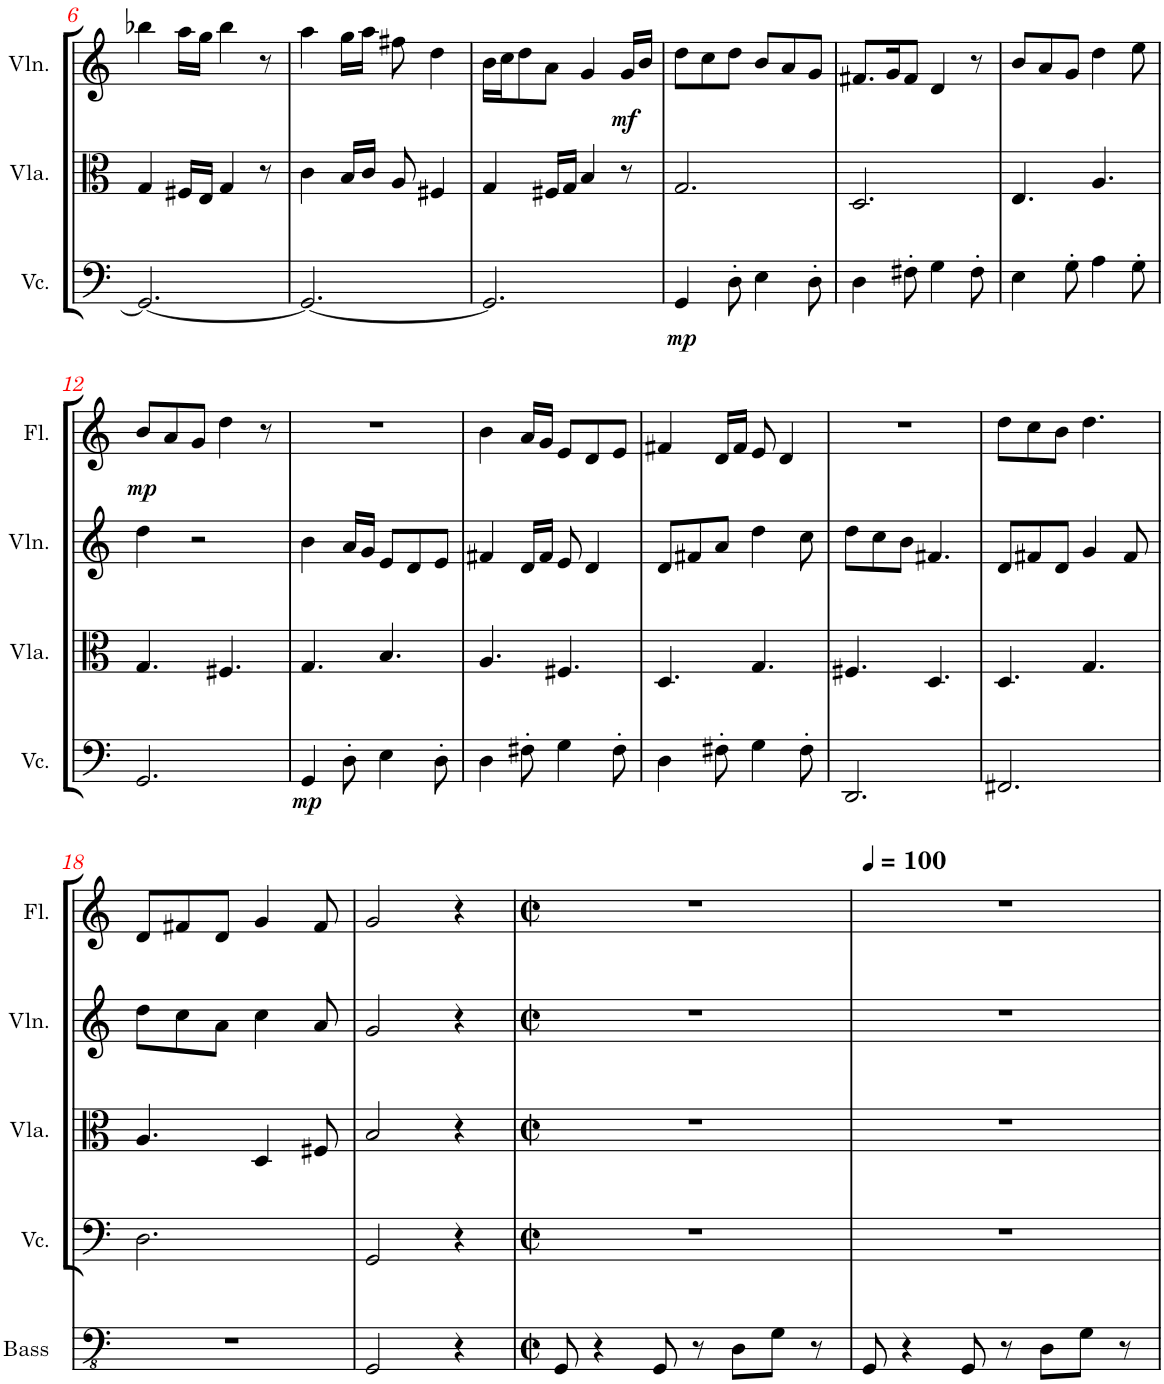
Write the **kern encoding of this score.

**kern	**kern	**dynam	**kern	**kern	**dynam	**kern	**dynam
*part5	*part4	*part4	*part3	*part2	*part2	*part1	*part1
*staff5	*staff4	*staff4	*staff3	*staff2	*staff2	*staff1	*staff1
*I"Acoustic Bass	*I"Violoncello	*	*I"Viola	*I"Violin	*	*I"Flute	*
*I'Bass	*I'Vc.	*	*I'Vla.	*I'Vln.	*	*I'Fl.	*
!!LO:PB:g=z
*clefFv4	*clefF4	*	*clefC3	*clefG2	*	*clefG2	*
*k[]	*k[]	*	*k[]	*k[]	*	*k[]	*
*M6/8	*M6/8	*	*M6/8	*M6/8	*	*M6/8	*
=6	=6	=6	=6	=6	=6	=6	=6
2.r	2.GG/_	.	4G/	4bb-X\	.	2.r	.
.	.	.	16F#X/LL	16aa\LL	.	.	.
.	.	.	16E/JJ	16gg\JJ	.	.	.
.	.	.	4G/	4bb-\	.	.	.
.	.	.	8r	8r	.	.	.
=7	=7	=7	=7	=7	=7	=7	=7
2.r	2.GG/_	.	4c\	4aa\	.	2.r	.
.	.	.	16B/LL	16gg\LL	.	.	.
.	.	.	16c/JJ	16aa\JJ	.	.	.
.	.	.	8A/	8ff#X\	.	.	.
.	.	.	4F#X/	4dd\	.	.	.
=8	=8	=8	=8	=8	=8	=8	=8
2.r	2.GG/]	.	4G/	16b\LL	.	2.r	.
.	.	.	.	16cc\J	.	.	.
.	.	.	.	8dd\	.	.	.
.	.	.	16F#X/LL	8a\J	.	.	.
.	.	.	16G/JJ	.	.	.	.
.	.	.	4B/	4g/	.	.	.
!	!	!	!	!	!LO:DY:b	!	!
.	.	.	8r	16g/LL	mf	.	.
.	.	.	.	16b/JJ	.	.	.
=9	=9	=9	=9	=9	=9	=9	=9
!	!	!LO:DY:b	!	!	!	!	!
2.r	4GG/	mp	2.G/	8dd\L	.	2.r	.
.	.	.	.	8cc\	.	.	.
.	8D'\	.	.	8dd\J	.	.	.
.	4E\	.	.	8b/L	.	.	.
.	.	.	.	8a/	.	.	.
.	8D'\	.	.	8g/J	.	.	.
=10	=10	=10	=10	=10	=10	=10	=10
2.r	4D\	.	2.D/	8.f#X/L	.	2.r	.
.	.	.	.	16g/K	.	.	.
.	8F#X'\	.	.	8f#/J	.	.	.
.	4G\	.	.	4d/	.	.	.
.	8F#'\	.	.	8r	.	.	.
=11	=11	=11	=11	=11	=11	=11	=11
2.r	4E\	.	4.E/	8b/L	.	2.r	.
.	.	.	.	8a/	.	.	.
.	8G'\	.	.	8g/J	.	.	.
.	4A\	.	4.A/	4dd\	.	.	.
.	8G'\	.	.	8ee\	.	.	.
!!LO:LB:g=z
=12	=12	=12	=12	=12	=12	=12	=12
!	!	!	!	!	!	!	!LO:DY:b
2.r	2.GG/	.	4.G/	4dd\	.	8b/L	mp
.	.	.	.	.	.	8a/	.
.	.	.	.	2r	.	8g/J	.
.	.	.	4.F#X/	.	.	4dd\	.
.	.	.	.	.	.	8r	.
=13	=13	=13	=13	=13	=13	=13	=13
!	!	!LO:DY:b	!	!	!	!	!
2.r	4GG/	mp	4.G/	4b\	.	2.r	.
.	8D'\	.	.	16a/LL	.	.	.
.	.	.	.	16g/JJ	.	.	.
.	4E\	.	4.B/	8e/L	.	.	.
.	.	.	.	8d/	.	.	.
.	8D'\	.	.	8e/J	.	.	.
=14	=14	=14	=14	=14	=14	=14	=14
2.r	4D\	.	4.A/	4f#X/	.	4b\	.
.	8F#X'\	.	.	16d/LL	.	16a/LL	.
.	.	.	.	16f#/JJ	.	16g/JJ	.
.	4G\	.	4.F#X/	8e/	.	8e/L	.
.	.	.	.	4d/	.	8d/	.
.	8F#'\	.	.	.	.	8e/J	.
=15	=15	=15	=15	=15	=15	=15	=15
2.r	4D\	.	4.D/	8d/L	.	4f#X/	.
.	.	.	.	8f#X/	.	.	.
.	8F#X'\	.	.	8a/J	.	16d/LL	.
.	.	.	.	.	.	16f#/JJ	.
.	4G\	.	4.G/	4dd\	.	8e/	.
.	.	.	.	.	.	4d/	.
.	8F#'\	.	.	8cc\	.	.	.
=16	=16	=16	=16	=16	=16	=16	=16
2.r	2.DD/	.	4.F#X/	8dd\L	.	2.r	.
.	.	.	.	8cc\	.	.	.
.	.	.	.	8b\J	.	.	.
.	.	.	4.D/	4.f#X/	.	.	.
=17	=17	=17	=17	=17	=17	=17	=17
2.r	2.FF#X/	.	4.D/	8d/L	.	8dd\L	.
.	.	.	.	8f#X/	.	8cc\	.
.	.	.	.	8d/J	.	8b\J	.
.	.	.	4.G/	4g/	.	4.dd\	.
.	.	.	.	8f#/	.	.	.
!!LO:LB:g=z
=18	=18	=18	=18	=18	=18	=18	=18
2.r	2.D\	.	4.A/	8dd\L	.	8d/L	.
.	.	.	.	8cc\	.	8f#X/	.
.	.	.	.	8a\J	.	8d/J	.
.	.	.	4D/	4cc\	.	4g/	.
.	.	.	8F#X/	8a/	.	8f#/	.
=19	=19	=19	=19	=19	=19	=19	=19
2GGG/	2GG/	.	2B/	2g/	.	2g/	.
4r	4r	.	4r	4r	.	4r	.
=20	=20	=20	=20	=20	=20	=20	=20
*M2/2	*M2/2	*	*M2/2	*M2/2	*	*M2/2	*
*met(c|)	*met(c|)	*	*met(c|)	*met(c|)	*	*met(c|)	*
8GGG/	1r	.	1r	1r	.	1r	.
4r	.	.	.	.	.	.	.
8GGG/	.	.	.	.	.	.	.
8r	.	.	.	.	.	.	.
8DD\L	.	.	.	.	.	.	.
8GG\J	.	.	.	.	.	.	.
8r	.	.	.	.	.	.	.
=21	=21	=21	=21	=21	=21	=21	=21
8GGG/	1r	.	1r	1r	.	1r	.
4r	.	.	.	.	.	.	.
8GGG/	.	.	.	.	.	.	.
8r	.	.	.	.	.	.	.
8DD\L	.	.	.	.	.	.	.
8GG\J	.	.	.	.	.	.	.
8r	.	.	.	.	.	.	.
=	=	=	=	=	=	=	=
*-	*-	*-	*-	*-	*-	*-	*-
